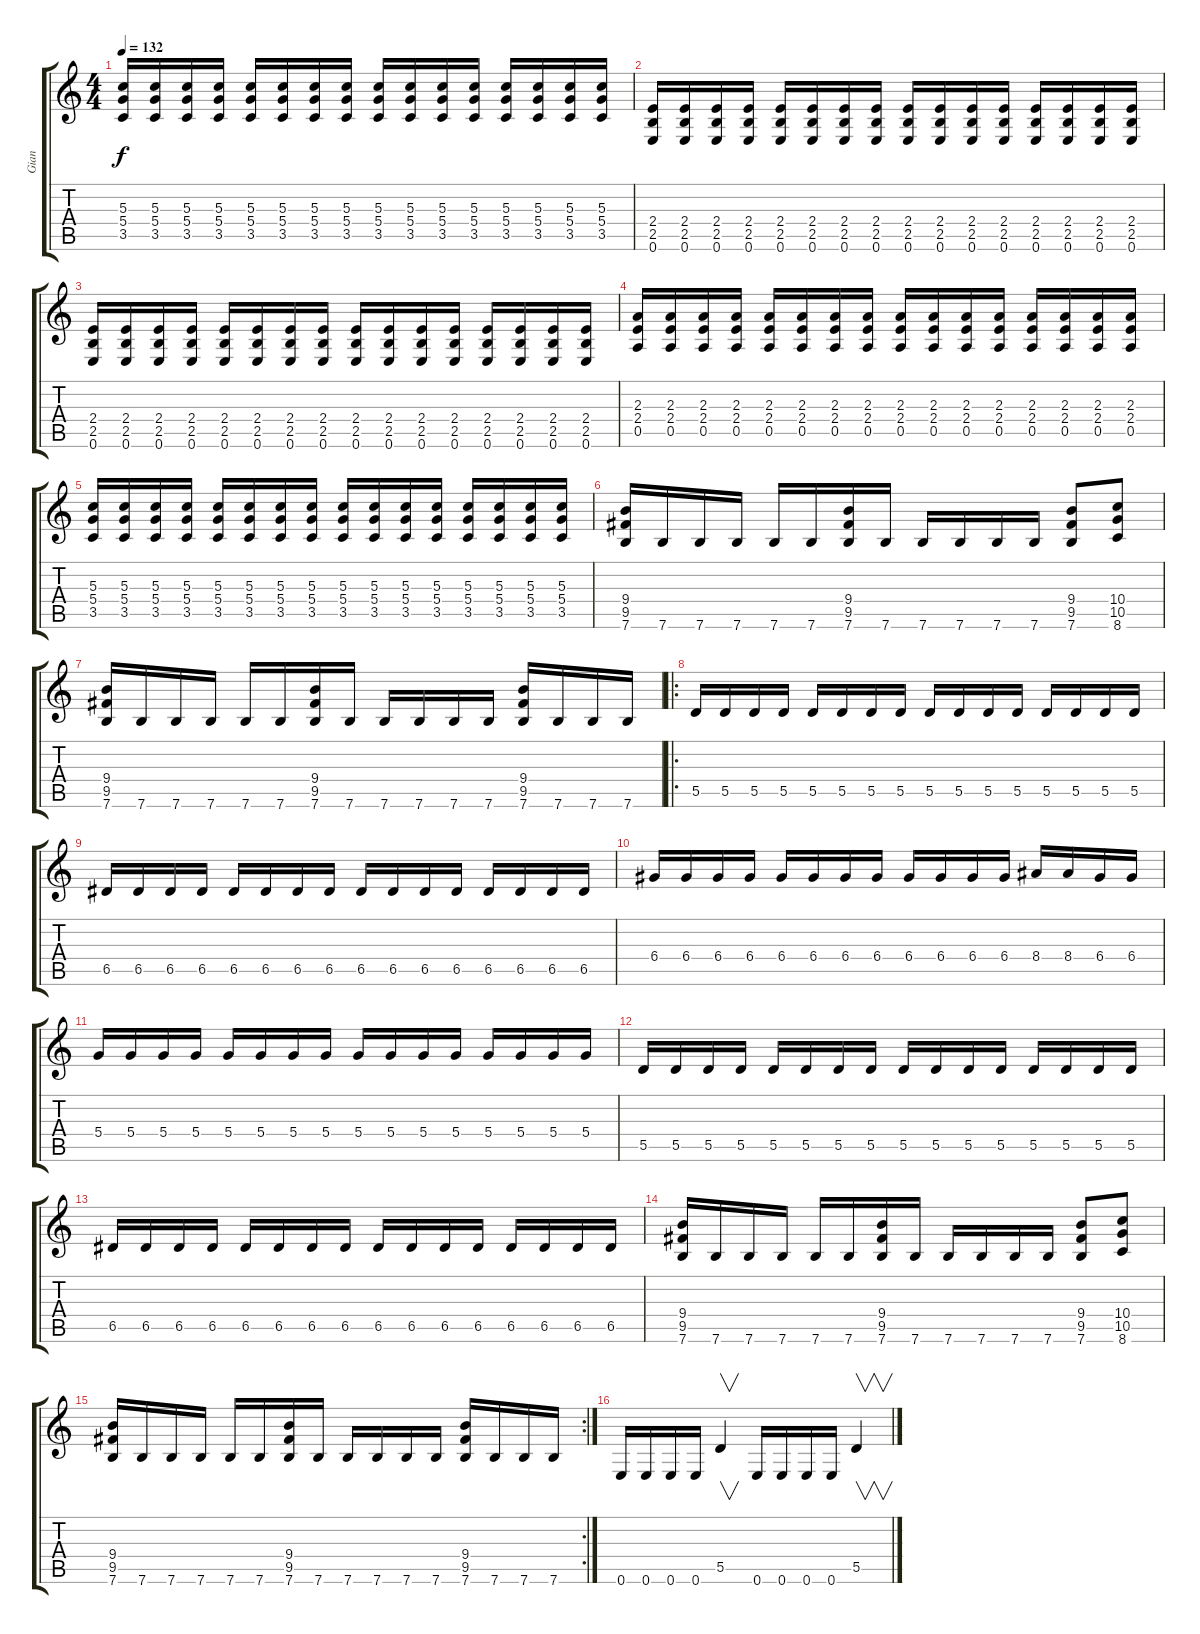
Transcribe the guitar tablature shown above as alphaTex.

\track ("Gian" "Gian") {instrument distortionguitar}
\staff {score tabs}
\tuning (E4 B3 G3 D3 A2 E2) {hide}
\ts (4 4)
\tempo 132
\clef g2
\ks c
(5.3 5.4 3.5).16{dy f} (5.3 5.4 3.5).16 (5.3 5.4 3.5).16 (5.3 5.4 3.5).16 (5.3 5.4 3.5).16 (5.3 5.4 3.5).16 (5.3 5.4 3.5).16 (5.3 5.4 3.5).16 (5.3 5.4 3.5).16 (5.3 5.4 3.5).16 (5.3 5.4 3.5).16 (5.3 5.4 3.5).16 (5.3 5.4 3.5).16 (5.3 5.4 3.5).16 (5.3 5.4 3.5).16 (5.3 5.4 3.5).16 |
(2.4 2.5 0.6).16 (2.4 2.5 0.6).16 (2.4 2.5 0.6).16 (2.4 2.5 0.6).16 (2.4 2.5 0.6).16 (2.4 2.5 0.6).16 (2.4 2.5 0.6).16 (2.4 2.5 0.6).16 (2.4 2.5 0.6).16 (2.4 2.5 0.6).16 (2.4 2.5 0.6).16 (2.4 2.5 0.6).16 (2.4 2.5 0.6).16 (2.4 2.5 0.6).16 (2.4 2.5 0.6).16 (2.4 2.5 0.6).16 |
(2.4 2.5 0.6).16 (2.4 2.5 0.6).16 (2.4 2.5 0.6).16 (2.4 2.5 0.6).16 (2.4 2.5 0.6).16 (2.4 2.5 0.6).16 (2.4 2.5 0.6).16 (2.4 2.5 0.6).16 (2.4 2.5 0.6).16 (2.4 2.5 0.6).16 (2.4 2.5 0.6).16 (2.4 2.5 0.6).16 (2.4 2.5 0.6).16 (2.4 2.5 0.6).16 (2.4 2.5 0.6).16 (2.4 2.5 0.6).16 |
(2.3 2.4 0.5).16 (2.3 2.4 0.5).16 (2.3 2.4 0.5).16 (2.3 2.4 0.5).16 (2.3 2.4 0.5).16 (2.3 2.4 0.5).16 (2.3 2.4 0.5).16 (2.3 2.4 0.5).16 (2.3 2.4 0.5).16 (2.3 2.4 0.5).16 (2.3 2.4 0.5).16 (2.3 2.4 0.5).16 (2.3 2.4 0.5).16 (2.3 2.4 0.5).16 (2.3 2.4 0.5).16 (2.3 2.4 0.5).16 |
(5.3 5.4 3.5).16 (5.3 5.4 3.5).16 (5.3 5.4 3.5).16 (5.3 5.4 3.5).16 (5.3 5.4 3.5).16 (5.3 5.4 3.5).16 (5.3 5.4 3.5).16 (5.3 5.4 3.5).16 (5.3 5.4 3.5).16 (5.3 5.4 3.5).16 (5.3 5.4 3.5).16 (5.3 5.4 3.5).16 (5.3 5.4 3.5).16 (5.3 5.4 3.5).16 (5.3 5.4 3.5).16 (5.3 5.4 3.5).16 |
(9.4 9.5 7.6).16 7.6.16 7.6.16 7.6.16 7.6.16 7.6.16 (9.4 9.5 7.6).16 7.6.16 7.6.16 7.6.16 7.6.16 7.6.16 (9.4 9.5 7.6).8 (10.4 10.5 8.6).8 |
(9.4 9.5 7.6).16 7.6.16 7.6.16 7.6.16 7.6.16 7.6.16 (9.4 9.5 7.6).16 7.6.16 7.6.16 7.6.16 7.6.16 7.6.16 (9.4 9.5 7.6).16 7.6.16 7.6.16 7.6.16 |
\ro
5.5.16 5.5.16 5.5.16 5.5.16 5.5.16 5.5.16 5.5.16 5.5.16 5.5.16 5.5.16 5.5.16 5.5.16 5.5.16 5.5.16 5.5.16 5.5.16 |
6.5.16 6.5.16 6.5.16 6.5.16 6.5.16 6.5.16 6.5.16 6.5.16 6.5.16 6.5.16 6.5.16 6.5.16 6.5.16 6.5.16 6.5.16 6.5.16 |
6.4.16 6.4.16 6.4.16 6.4.16 6.4.16 6.4.16 6.4.16 6.4.16 6.4.16 6.4.16 6.4.16 6.4.16 8.4.16 8.4.16 6.4.16 6.4.16 |
5.4.16 5.4.16 5.4.16 5.4.16 5.4.16 5.4.16 5.4.16 5.4.16 5.4.16 5.4.16 5.4.16 5.4.16 5.4.16 5.4.16 5.4.16 5.4.16 |
5.5.16 5.5.16 5.5.16 5.5.16 5.5.16 5.5.16 5.5.16 5.5.16 5.5.16 5.5.16 5.5.16 5.5.16 5.5.16 5.5.16 5.5.16 5.5.16 |
6.5.16 6.5.16 6.5.16 6.5.16 6.5.16 6.5.16 6.5.16 6.5.16 6.5.16 6.5.16 6.5.16 6.5.16 6.5.16 6.5.16 6.5.16 6.5.16 |
(9.4 9.5 7.6).16 7.6.16 7.6.16 7.6.16 7.6.16 7.6.16 (9.4 9.5 7.6).16 7.6.16 7.6.16 7.6.16 7.6.16 7.6.16 (9.4 9.5 7.6).8 (10.4 10.5 8.6).8 |
\rc 2
(9.4 9.5 7.6).16 7.6.16 7.6.16 7.6.16 7.6.16 7.6.16 (9.4 9.5 7.6).16 7.6.16 7.6.16 7.6.16 7.6.16 7.6.16 (9.4 9.5 7.6).16 7.6.16 7.6.16 7.6.16 |
0.6.16 0.6.16 0.6.16 0.6.16 5.5.4{v} 0.6.16 0.6.16 0.6.16 0.6.16 5.5.4{v}
